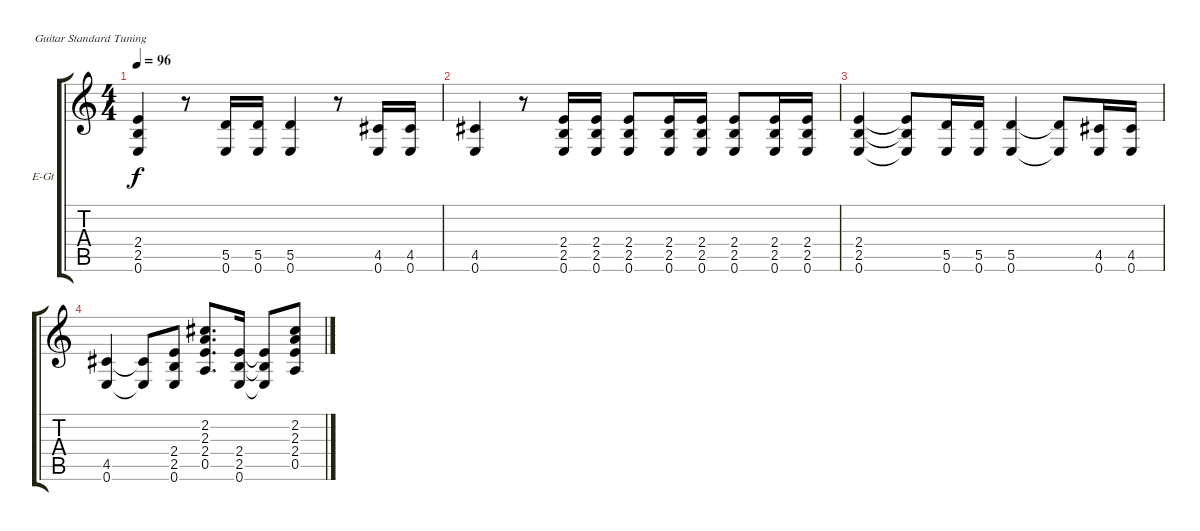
\bracketExtendMode groupsimilarinstruments
\firstSystemTrackNameOrientation horizontal
\otherSystemsTrackNameOrientation horizontal
\track ("Rhythm Guitar" "E-Gt") {instrument overdrivenguitar}
\staff {score tabs}
\tuning (E4 B3 G3 D3 A2 E2)
\ts (4 4)
\tempo 96
\clef g2
\ks c
(2.4 2.5 0.6).4{dy f} r.8 (5.5 0.6).16 (5.5 0.6).16 (5.5 0.6).4 r.8 (4.5 0.6).16 (4.5 0.6).16 |
(4.5 0.6).4 r.8 (2.4 2.5 0.6).16 (2.4 2.5 0.6).16 (2.4 2.5 0.6).8 (2.4 2.5 0.6).16 (2.4 2.5 0.6).16 (2.4 2.5 0.6).8 (2.4 2.5 0.6).16 (2.4 2.5 0.6).16 |
(2.4 2.5 0.6).4 (2.4{t} 2.5{t} 0.6{t}).8 (5.5 0.6).16 (5.5 0.6).16 (5.5 0.6).4 (5.5{t} 0.6{t}).8 (4.5 0.6).16 (4.5 0.6).16 |
(4.5 0.6).4 (4.5{t} 0.6{t}).8 (2.4 2.5 0.6).8 (2.2 2.3 2.4 0.5).8{d} (2.4 2.5 0.6).16 (2.4{t} 2.5{t} 0.6{t}).8 (2.2 2.3 2.4 0.5).8
